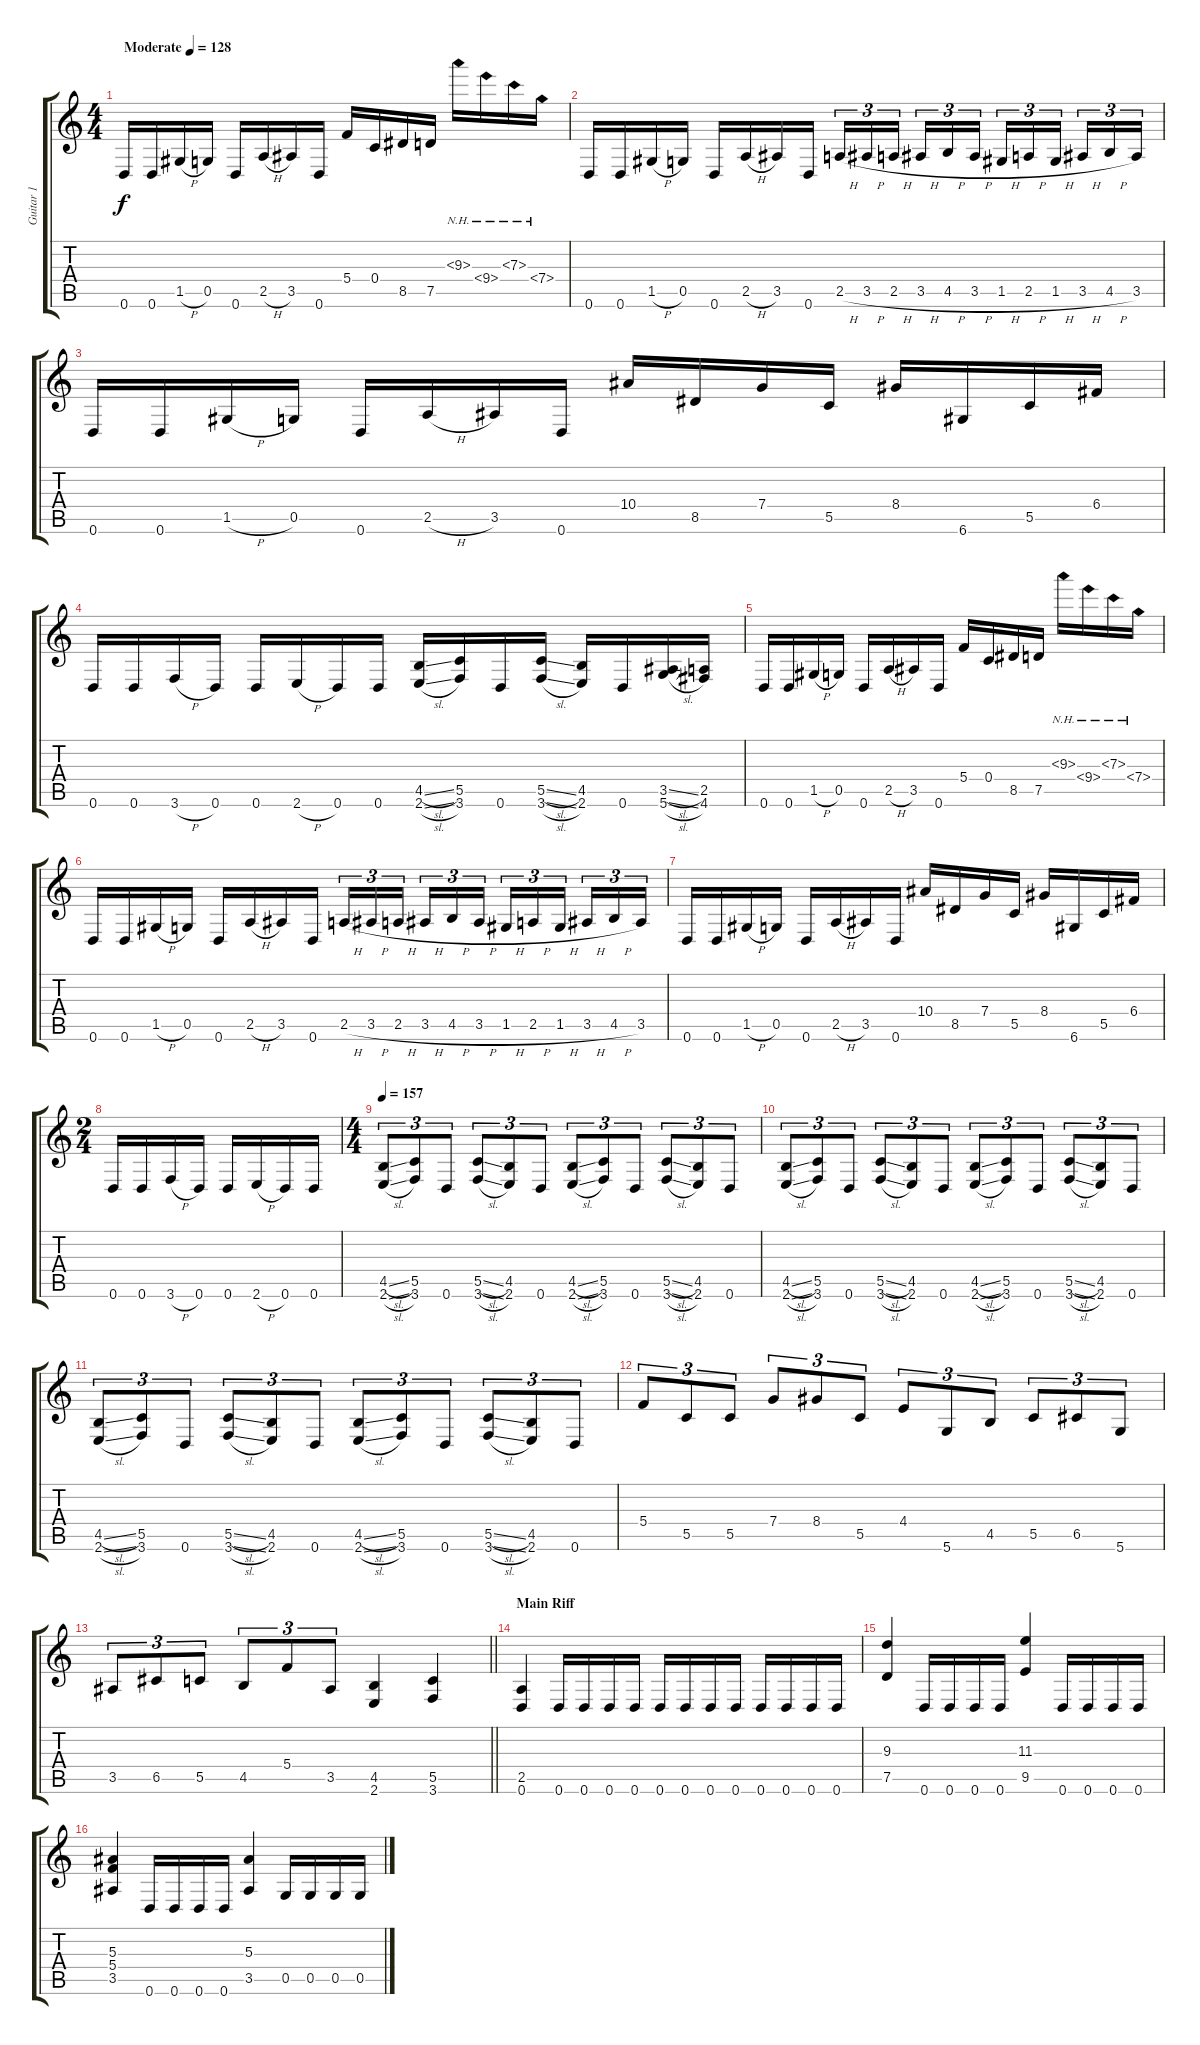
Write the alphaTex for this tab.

\track ("Guitar 1" "Guitar 1") {instrument distortionguitar}
\staff {score tabs}
\tuning (D4 A3 F3 C3 G2 D2) {hide}
\ts (4 4)
\tempo (128 "Moderate")
\clef g2
\ks c
0.6.16{dy f instrument distortionguitar} 0.6.16 1.5{h}.16 0.5.16 0.6.16 2.5{h}.16 3.5.16 0.6.16 5.4.16 0.4.16 8.5.16 7.5.16 9.3{nh}.16 9.4{nh}.16 7.3{nh}.16 7.4{nh}.16 |
0.6.16 0.6.16 1.5{h}.16 0.5.16 0.6.16 2.5{h}.16 3.5.16 0.6.16 2.5{h}.16{tu (3 2)} 3.5{h}.16{tu (3 2)} 2.5{h}.16{tu (3 2) beam splitsecondary} 3.5{h}.16{tu (3 2)} 4.5{h}.16{tu (3 2)} 3.5{h}.16{tu (3 2)} 1.5{h}.16{tu (3 2)} 2.5{h}.16{tu (3 2)} 1.5{h}.16{tu (3 2) beam splitsecondary} 3.5{h}.16{tu (3 2)} 4.5{h}.16{tu (3 2)} 3.5.16{tu (3 2)} |
0.6.16 0.6.16 1.5{h}.16 0.5.16 0.6.16 2.5{h}.16 3.5.16 0.6.16 10.4.16 8.5.16 7.4.16 5.5.16 8.4.16 6.6.16 5.5.16 6.4.16 |
0.6.16 0.6.16 3.6{h}.16 0.6.16 0.6.16 2.6{h}.16 0.6.16 0.6.16 (4.5{sl} 2.6{sl}).16 (5.5 3.6).16 0.6.16 (5.5{sl} 3.6{sl}).16 (4.5 2.6).16 0.6.16 (3.5{sl} 5.6{sl}).16 (2.5 4.6).16 |
0.6.16 0.6.16 1.5{h}.16 0.5.16 0.6.16 2.5{h}.16 3.5.16 0.6.16 5.4.16 0.4.16 8.5.16 7.5.16 9.3{nh}.16 9.4{nh}.16 7.3{nh}.16 7.4{nh}.16 |
0.6.16 0.6.16 1.5{h}.16 0.5.16 0.6.16 2.5{h}.16 3.5.16 0.6.16 2.5{h}.16{tu (3 2)} 3.5{h}.16{tu (3 2)} 2.5{h}.16{tu (3 2) beam splitsecondary} 3.5{h}.16{tu (3 2)} 4.5{h}.16{tu (3 2)} 3.5{h}.16{tu (3 2)} 1.5{h}.16{tu (3 2)} 2.5{h}.16{tu (3 2)} 1.5{h}.16{tu (3 2) beam splitsecondary} 3.5{h}.16{tu (3 2)} 4.5{h}.16{tu (3 2)} 3.5.16{tu (3 2)} |
0.6.16 0.6.16 1.5{h}.16 0.5.16 0.6.16 2.5{h}.16 3.5.16 0.6.16 10.4.16 8.5.16 7.4.16 5.5.16 8.4.16 6.6.16 5.5.16 6.4.16 |
\ts (2 4)
0.6.16 0.6.16 3.6{h}.16 0.6.16 0.6.16 2.6{h}.16 0.6.16 0.6.16 |
\ts (4 4)
\tempo 157
(4.5{sl} 2.6{sl}).8{tu (3 2)} (5.5 3.6).8{tu (3 2)} 0.6.8{tu (3 2)} (5.5{sl} 3.6{sl}).8{tu (3 2)} (4.5 2.6).8{tu (3 2)} 0.6.8{tu (3 2)} (4.5{sl} 2.6{sl}).8{tu (3 2)} (5.5 3.6).8{tu (3 2)} 0.6.8{tu (3 2)} (5.5{sl} 3.6{sl}).8{tu (3 2)} (4.5 2.6).8{tu (3 2)} 0.6.8{tu (3 2)} |
(4.5{sl} 2.6{sl}).8{tu (3 2)} (5.5 3.6).8{tu (3 2)} 0.6.8{tu (3 2)} (5.5{sl} 3.6{sl}).8{tu (3 2)} (4.5 2.6).8{tu (3 2)} 0.6.8{tu (3 2)} (4.5{sl} 2.6{sl}).8{tu (3 2)} (5.5 3.6).8{tu (3 2)} 0.6.8{tu (3 2)} (5.5{sl} 3.6{sl}).8{tu (3 2)} (4.5 2.6).8{tu (3 2)} 0.6.8{tu (3 2)} |
(4.5{sl} 2.6{sl}).8{tu (3 2)} (5.5 3.6).8{tu (3 2)} 0.6.8{tu (3 2)} (5.5{sl} 3.6{sl}).8{tu (3 2)} (4.5 2.6).8{tu (3 2)} 0.6.8{tu (3 2)} (4.5{sl} 2.6{sl}).8{tu (3 2)} (5.5 3.6).8{tu (3 2)} 0.6.8{tu (3 2)} (5.5{sl} 3.6{sl}).8{tu (3 2)} (4.5 2.6).8{tu (3 2)} 0.6.8{tu (3 2)} |
5.4.8{tu (3 2)} 5.5.8{tu (3 2)} 5.5.8{tu (3 2)} 7.4.8{tu (3 2)} 8.4.8{tu (3 2)} 5.5.8{tu (3 2)} 4.4.8{tu (3 2)} 5.6.8{tu (3 2)} 4.5.8{tu (3 2)} 5.5.8{tu (3 2)} 6.5.8{tu (3 2)} 5.6.8{tu (3 2)} |
\barLineRight lightlight
3.5.8{tu (3 2)} 6.5.8{tu (3 2)} 5.5.8{tu (3 2)} 4.5.8{tu (3 2)} 5.4.8{tu (3 2)} 3.5.8{tu (3 2)} (4.5 2.6).4 (5.5 3.6).4 |
\section ("" "Main Riff")
(2.5 0.6).4 0.6.16 0.6.16 0.6.16 0.6.16 0.6.16 0.6.16 0.6.16 0.6.16 0.6.16 0.6.16 0.6.16 0.6.16 |
(9.3 7.5).4 0.6.16 0.6.16 0.6.16 0.6.16 (11.3 9.5).4 0.6.16 0.6.16 0.6.16 0.6.16 |
(5.3 5.4 3.5).4 0.6.16 0.6.16 0.6.16 0.6.16 (5.3 3.5).4 0.5.16 0.5.16 0.5.16 0.5.16
